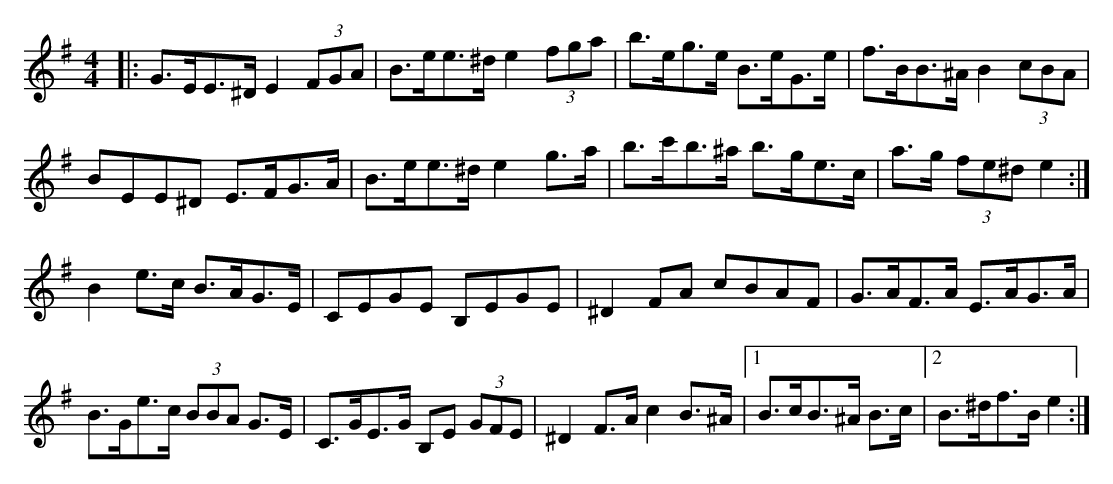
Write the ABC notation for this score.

X:1
M:4/4
K:Emin
|:G>EE>^D E2 (3FGA|B>ee>^d e2 (3fga|b>eg>e B>eG>e|f>BB>^A B2 (3cBA|
BEE^D E>FG>A|B>ee>^d e2 g>a|b>c'b>^a b>ge>c|a>g (3fe^d e2:|
B2 e>c B>AG>E|CEGE B,EGE|^D2 FA cBAF|G>AF>A E>AG>A|
B>Ge>c (3BBA G>E|C>GE>G B,E (3GFE|^D2 F>A c2 B>^A|1 B>cB>^A B>c|2 B>^df>B e2:|
